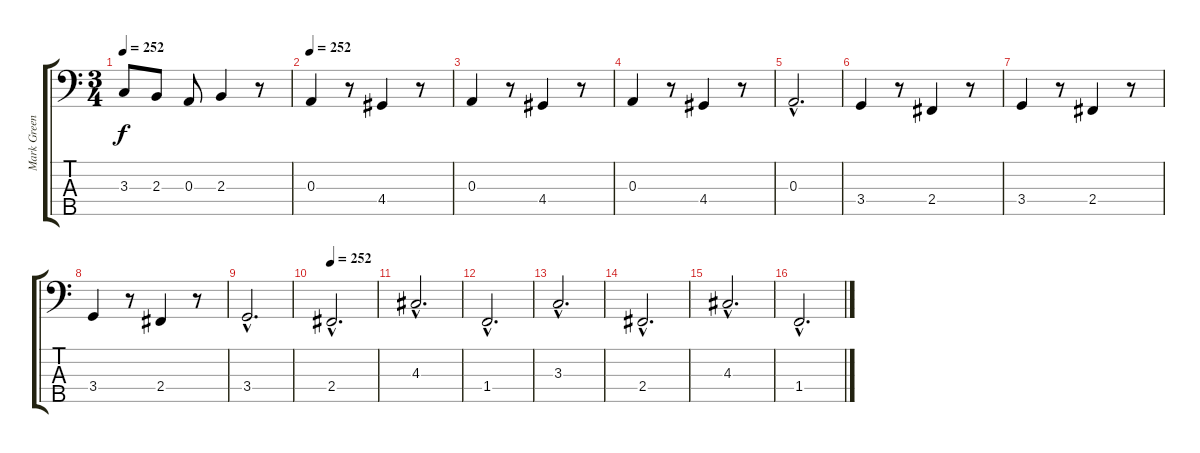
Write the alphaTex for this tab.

\track ("Mark Greenwell" "Mark Green") {instrument electricbasspick}
\staff {score tabs}
\tuning (G2 D2 A1 E1 B0) {hide}
\ts (3 4)
\tempo 252
\clef f4
\ks c
3.3.8{dy f} 2.3.8 0.3.8 2.3.4 r.8 |
\tempo 252
0.3.4 r.8 4.4.4 r.8 |
0.3.4 r.8 4.4.4 r.8 |
0.3.4 r.8 4.4.4 r.8 |
0.3{hac}.2{d} |
3.4.4 r.8 2.4.4 r.8 |
3.4.4 r.8 2.4.4 r.8 |
3.4.4 r.8 2.4.4 r.8 |
3.4{hac}.2{d} |
\tempo 252
2.4{hac}.2{d} |
4.3{hac}.2{d} |
1.4{hac}.2{d} |
3.3{hac}.2{d} |
2.4{hac}.2{d} |
4.3{hac}.2{d} |
1.4{hac}.2{d}
